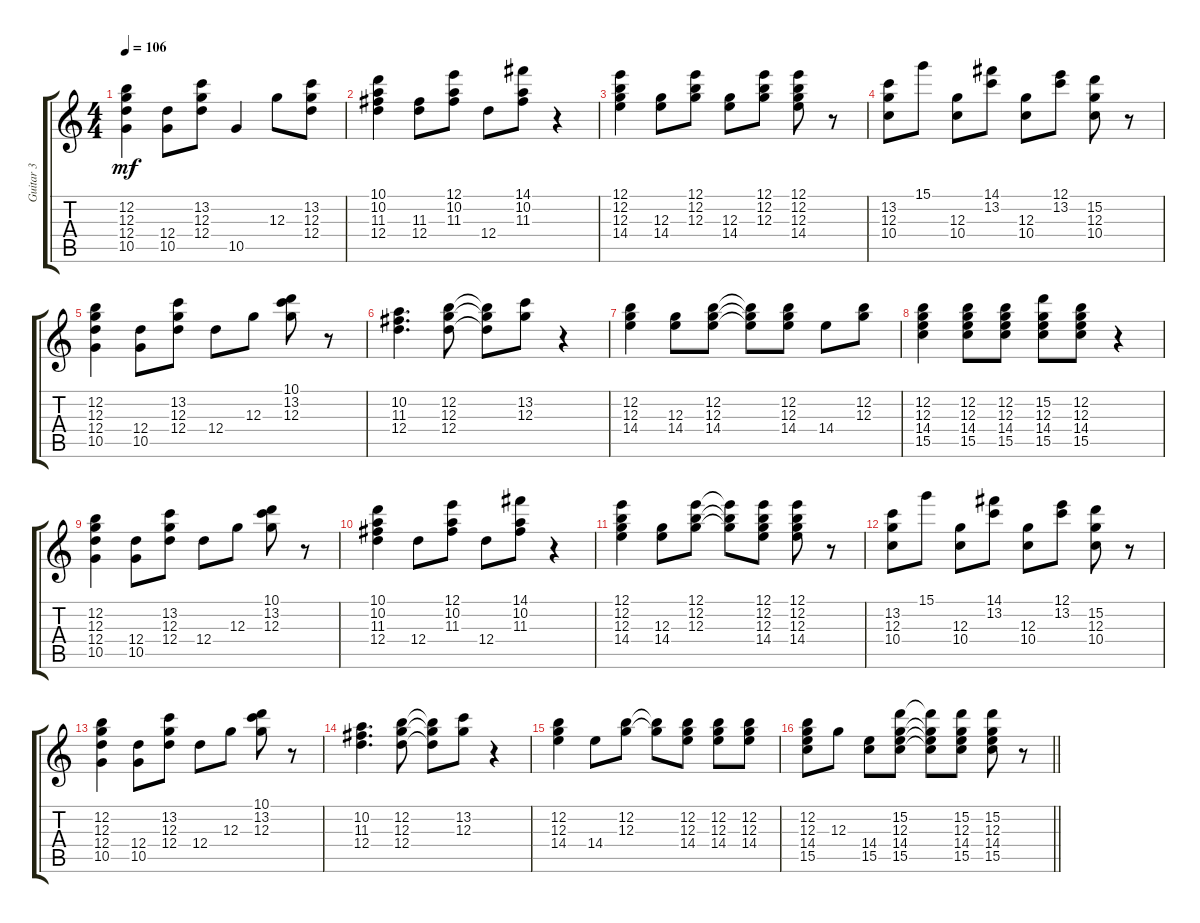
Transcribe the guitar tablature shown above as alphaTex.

\track ("Guitar 3" "Guitar 3") {instrument acousticguitarsteel}
\staff {score tabs}
\tuning (E4 B3 G3 D3 A2 E2) {hide}
\ts (4 4)
\tempo 106
\clef g2
\ks c
(12.2 12.3 12.4 10.5).4{dy mf} (12.4 10.5).8 (13.2 12.3 12.4).8 10.5.4 12.3.8 (13.2 12.3 12.4).8 |
(10.1 10.2 11.3 12.4).4 (11.3 12.4).8 (12.1 10.2 11.3).8 12.4.8 (14.1 10.2 11.3).8 r.4 |
(12.1 12.2 12.3 14.4).4 (12.3 14.4).8 (12.1 12.2 12.3).8 (12.3 14.4).8 (12.1 12.2 12.3).8 (12.1 12.2 12.3 14.4).8 r.8 |
(13.2 12.3 10.4).8 15.1.8 (12.3 10.4).8 (14.1 13.2).8 (12.3 10.4).8 (12.1 13.2).8 (15.2 12.3 10.4).8 r.8 |
(12.2 12.3 12.4 10.5).4 (12.4 10.5).8 (13.2 12.3 12.4).8 12.4.8 12.3.8 (10.1 13.2 12.3).8 r.8 |
(10.2 11.3 12.4).4{d} (12.2 12.3 12.4).8 (12.2{t} 12.3{t} 12.4{t}).8 (13.2 12.3).8 r.4 |
(12.2 12.3 14.4).4 (12.3 14.4).8 (12.2 12.3 14.4).8 (12.2{t} 12.3{t} 14.4{t}).8 (12.2 12.3 14.4).8 14.4.8 (12.2 12.3).8 |
(12.2 12.3 14.4 15.5).4 (12.2 12.3 14.4 15.5).8 (12.2 12.3 14.4 15.5).8 (15.2 12.3 14.4 15.5).8 (12.2 12.3 14.4 15.5).8 r.4 |
(12.2 12.3 12.4 10.5).4 (12.4 10.5).8 (13.2 12.3 12.4).8 12.4.8 12.3.8 (10.1 13.2 12.3).8 r.8 |
(10.1 10.2 11.3 12.4).4 12.4.8 (12.1 10.2 11.3).8 12.4.8 (14.1 10.2 11.3).8 r.4 |
(12.1 12.2 12.3 14.4).4 (12.3 14.4).8 (12.1 12.2 12.3).8 (12.1{t} 12.2{t} 12.3{t}).8 (12.1 12.2 12.3 14.4).8 (12.1 12.2 12.3 14.4).8 r.8 |
(13.2 12.3 10.4).8 15.1.8 (12.3 10.4).8 (14.1 13.2).8 (12.3 10.4).8 (12.1 13.2).8 (15.2 12.3 10.4).8 r.8 |
(12.2 12.3 12.4 10.5).4 (12.4 10.5).8 (13.2 12.3 12.4).8 12.4.8 12.3.8 (10.1 13.2 12.3).8 r.8 |
(10.2 11.3 12.4).4{d} (12.2 12.3 12.4).8 (12.2{t} 12.3{t} 12.4{t}).8 (13.2 12.3).8 r.4 |
(12.2 12.3 14.4).4 14.4.8 (12.2 12.3).8 (12.2{t} 12.3{t}).8 (12.2 12.3 14.4).8 (12.2 12.3 14.4).8 (12.2 12.3 14.4).8 |
\barLineRight lightlight
(12.2 12.3 14.4 15.5).8 12.3.8 (14.4 15.5).8 (15.2 12.3 14.4 15.5).8 (15.2{t} 12.3{t} 14.4{t} 15.5{t}).8 (15.2 12.3 14.4 15.5).8 (15.2 12.3 14.4 15.5).8 r.8
